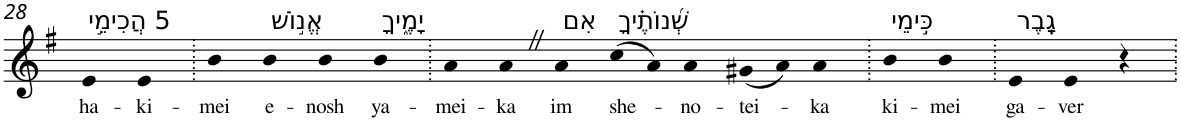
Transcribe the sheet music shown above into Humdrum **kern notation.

**kern	**text
*part1	*part1
*staff1	*staff1
*I"Piano	*
*I'Pno	*
!!LO:PB:g=z
*clefG2	*
*k[f#]	*
*G:	*
=28	=28
!LO:TX:a:t=5 הֲכִימֵ֣י	!
!	!LO:LY:b
4e	ha-
!	!LO:LY:b
4e	-ki-
=29.	=29.
!	!LO:LY:b
4b	-mei
!LO:TX:a:t=אֱנ֣וֹשׁ	!
!	!LO:LY:b
4b	e-
!	!LO:LY:b
4b	-nosh
!LO:TX:a:t=יָמֶ֑יךָ	!
!	!LO:LY:b
4b	ya-
=30.	=30.
!	!LO:LY:b
4a	-mei-
!	!LO:LY:b
4aZ	-ka
!LO:TX:a:t=אִם	!
!	!LO:LY:b
4a	im
!LO:TX:a:t=שְׁ֝נוֹתֶ֗יךָ	!
!	!LO:LY:b
(8cc	she-
8a)	.
!	!LO:LY:b
4a	-no-
!	!LO:LY:b
(8g#X	-tei-
8a)	.
!	!LO:LY:b
4a	-ka
=31.	=31.
!LO:TX:a:t=כִּ֣ימֵי	!
!	!LO:LY:b
4b	ki-
!	!LO:LY:b
4b	-mei
=32.	=32.
!LO:TX:a:t=גָֽבֶר	!
!	!LO:LY:b
4e	ga-
!	!LO:LY:b
4e	-ver
4r	.
=.	=.
*-	*-
